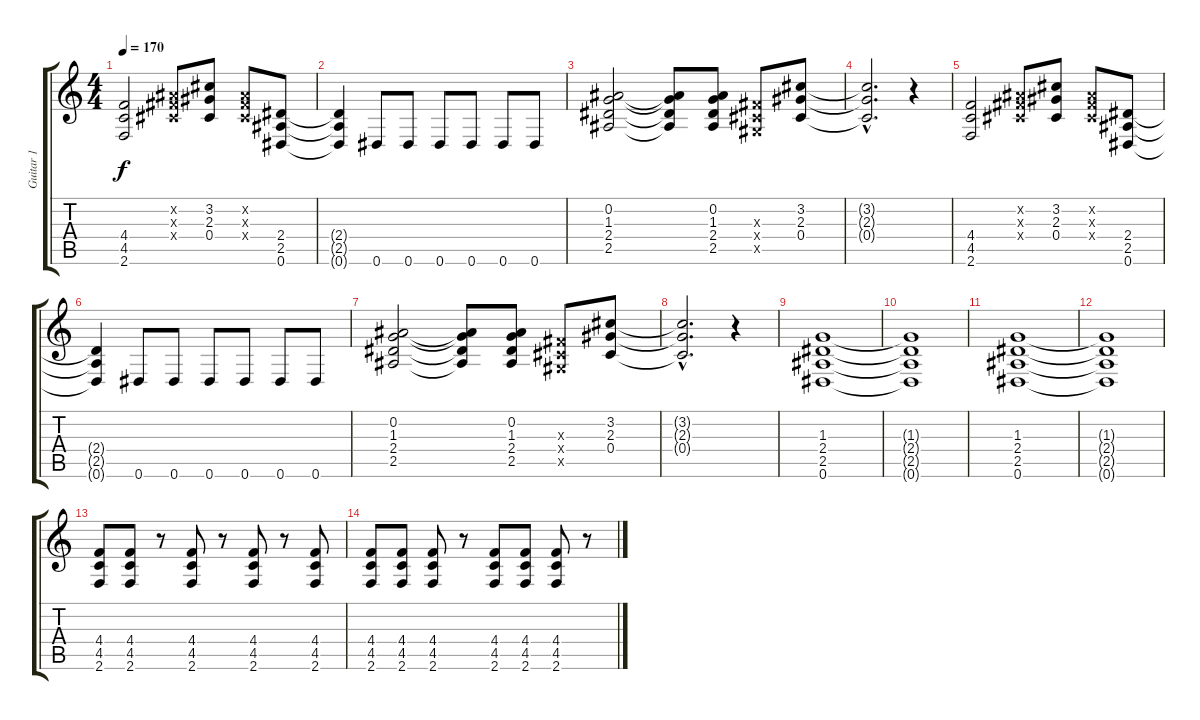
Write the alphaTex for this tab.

\track ("Guitar 1" "Guitar 1") {instrument overdrivenguitar}
\staff {score tabs}
\tuning (Eb4 Bb3 Gb3 Db3 Ab2 Eb2) {hide}
\ts (4 4)
\tempo 170
\clef g2
\ks c
(4.4 4.5 2.6).2{dy f} (0.2{x} 0.3{x} 0.4{x}).8 (3.2 2.3 0.4).8 (0.2{x} 0.3{x} 0.4{x}).8 (2.4 2.5 0.6).8 |
(2.4{t} 2.5{t} 0.6{t}).4 0.6.8 0.6.8 0.6.8 0.6.8 0.6.8 0.6.8 |
(0.2 1.3 2.4 2.5).2 (0.2{t} 1.3{t} 2.4{t} 2.5{t}).8 (0.2 1.3 2.4 2.5).8 (0.3{x} 0.4{x} 0.5{x}).8 (3.2 2.3 0.4).8 |
(3.2{hac t} 2.3{hac t} 0.4{hac t}).2{d} r.4 |
(4.4 4.5 2.6).2 (0.2{x} 0.3{x} 0.4{x}).8 (3.2 2.3 0.4).8 (0.2{x} 0.3{x} 0.4{x}).8 (2.4 2.5 0.6).8 |
(2.4{t} 2.5{t} 0.6{t}).4 0.6.8 0.6.8 0.6.8 0.6.8 0.6.8 0.6.8 |
(0.2 1.3 2.4 2.5).2 (0.2{t} 1.3{t} 2.4{t} 2.5{t}).8 (0.2 1.3 2.4 2.5).8 (0.3{x} 0.4{x} 0.5{x}).8 (3.2 2.3 0.4).8 |
(3.2{hac t} 2.3{hac t} 0.4{hac t}).2{d} r.4 |
(1.3 2.4 2.5 0.6).1 |
(1.3{t} 2.4{t} 2.5{t} 0.6{t}).1 |
(1.3 2.4 2.5 0.6).1 |
(1.3{t} 2.4{t} 2.5{t} 0.6{t}).1 |
(4.4 4.5 2.6).8 (4.4 4.5 2.6).8 r.8 (4.4 4.5 2.6).8 r.8 (4.4 4.5 2.6).8 r.8 (4.4 4.5 2.6).8 |
(4.4 4.5 2.6).8 (4.4 4.5 2.6).8 (4.4 4.5 2.6).8 r.8 (4.4 4.5 2.6).8 (4.4 4.5 2.6).8 (4.4 4.5 2.6).8 r.8
